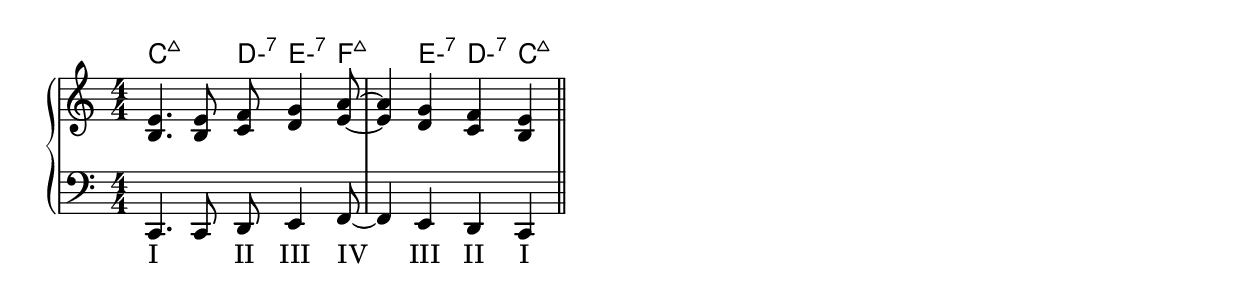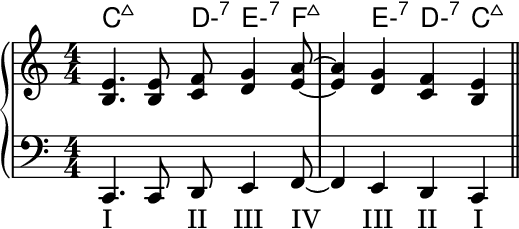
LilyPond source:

\version "2.24.4"
\language "english"
#(ly:set-option 'crop #t)
\include "include/alt.ly"
\score {
  \midi {
    \tempo 4=120
  }
  \layout {
    \context {
      \Score
      \omit BarNumber
    }
    indent = 0\mm
  }
  \new GrandStaff <<
    \chords {
      \set chordChanges = ##t % only show chords when they change
      \set noChordSymbol = ""
      \set minorChordModifier = \markup { "-" }
      \set midiMaximumVolume = #0 % prevent named chords sounding
      c4.:maj7 c8:maj7 d8:min7 e4:min7 f8:maj7 | f4:maj7 e:min7 d:min7 c:maj7 |
    }
    \new Staff {
      \key c \major
      \numericTimeSignature
      \time 4/4
      \clef treble {
        \relative {
          \skip \f % spacer to set voice volume
          <b e>4. <b e>8 <c f>8 <d g>4 <e~ a~>8 |
          <e a>4 <d g> <c f> <b e>
          \bar "||"
        }
      }
    }
    \new Staff {
      \clef bass {
        \relative {
          \skip \f % spacer to set voice volume
          c,4. c8 d8 e4 f8~ | f4 e d c|
          \bar "||"
        }
      }
    }
    \addlyrics {
     I " " II III IV III II I
    }
  >>
}
